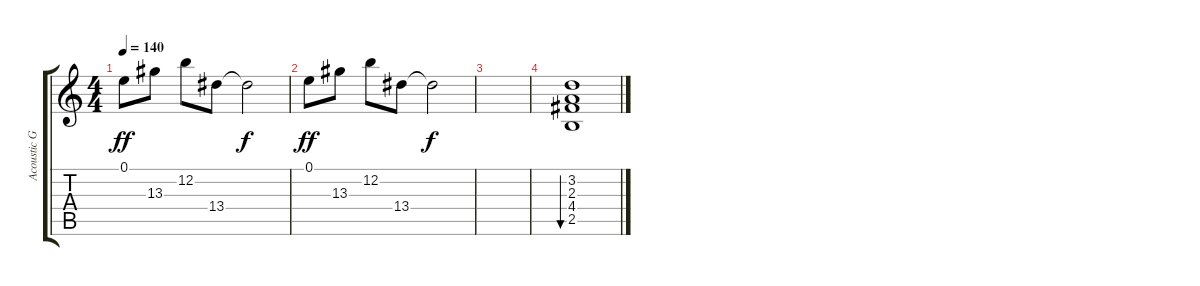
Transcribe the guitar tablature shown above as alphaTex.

\track ("Acoustic Guitar" "Acoustic G") {instrument acousticguitarnylon}
\staff {score tabs}
\tuning (E4 B3 G3 D3 A2 E2) {hide}
\ts (4 4)
\tempo 140
\clef g2
\ks c
0.1.8{dy ff} 13.3.8 12.2.8 13.4.8 13.4{t}.2{dy f} |
0.1.8{dy ff} 13.3.8 12.2.8 13.4.8 13.4{t}.2{dy f} |
|
(3.2 2.3 4.4 2.5).1{bu 480}
